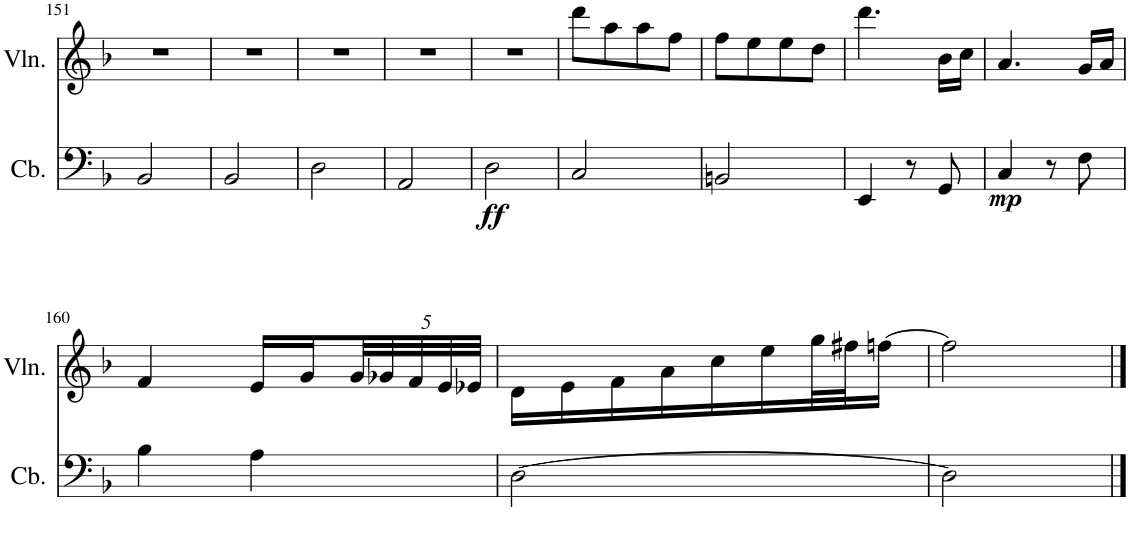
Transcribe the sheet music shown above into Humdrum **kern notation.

**kern	**dynam	**kern
*part2	*part2	*part1
*staff2	*staff2	*staff1
*I"Contrabass	*	*I"Violin
*I'Cb.	*	*I'Vln.
!!LO:PB:g=z
*clefF4	*	*clefG2
*Trd7c12	*	*
*k[b-]	*	*k[b-]
*M4/8	*	*M4/8
=151	=151	=151
2BB-/	.	2r
=152	=152	=152
2BB-/	.	2r
=153	=153	=153
2D\	.	2r
=154	=154	=154
2AA/	.	2r
=155	=155	=155
!	!LO:DY:b	!
2D\	ff	2r
=156	=156	=156
2C/	.	8ddd\L
.	.	8aa\
.	.	8aa\
.	.	8ff\J
=157	=157	=157
2BBn/	.	8ff\L
.	.	8ee\
.	.	8ee\
.	.	8dd\J
=158	=158	=158
4EE/	.	4.ddd\
8r	.	.
8GG/	.	16b-\LL
.	.	16cc\JJ
=159	=159	=159
!	!LO:DY:b	!
4C/	mp	4.a/
8r	.	.
8F\	.	16g/LL
.	.	16a/JJ
!!LO:LB:g=z
=160	=160	=160
4B-\	.	4f/
4A\	.	16e/LL
.	.	16g/
*	*	*Xbrackettup
.	.	40g/L
.	.	40g-X/
.	.	40f/
.	.	40e/
.	.	40e-X/JJJ
=161	=161	=161
[2D\	.	16d\LL
.	.	16e\
.	.	16f\
.	.	16a\
.	.	16cc\
.	.	16ee\
.	.	32gg\L
.	.	32ff#X\J
.	.	[16ffn\JJ
=162	=162	=162
2D\]	.	2ff\]
==	==	==
*-	*-	*-
